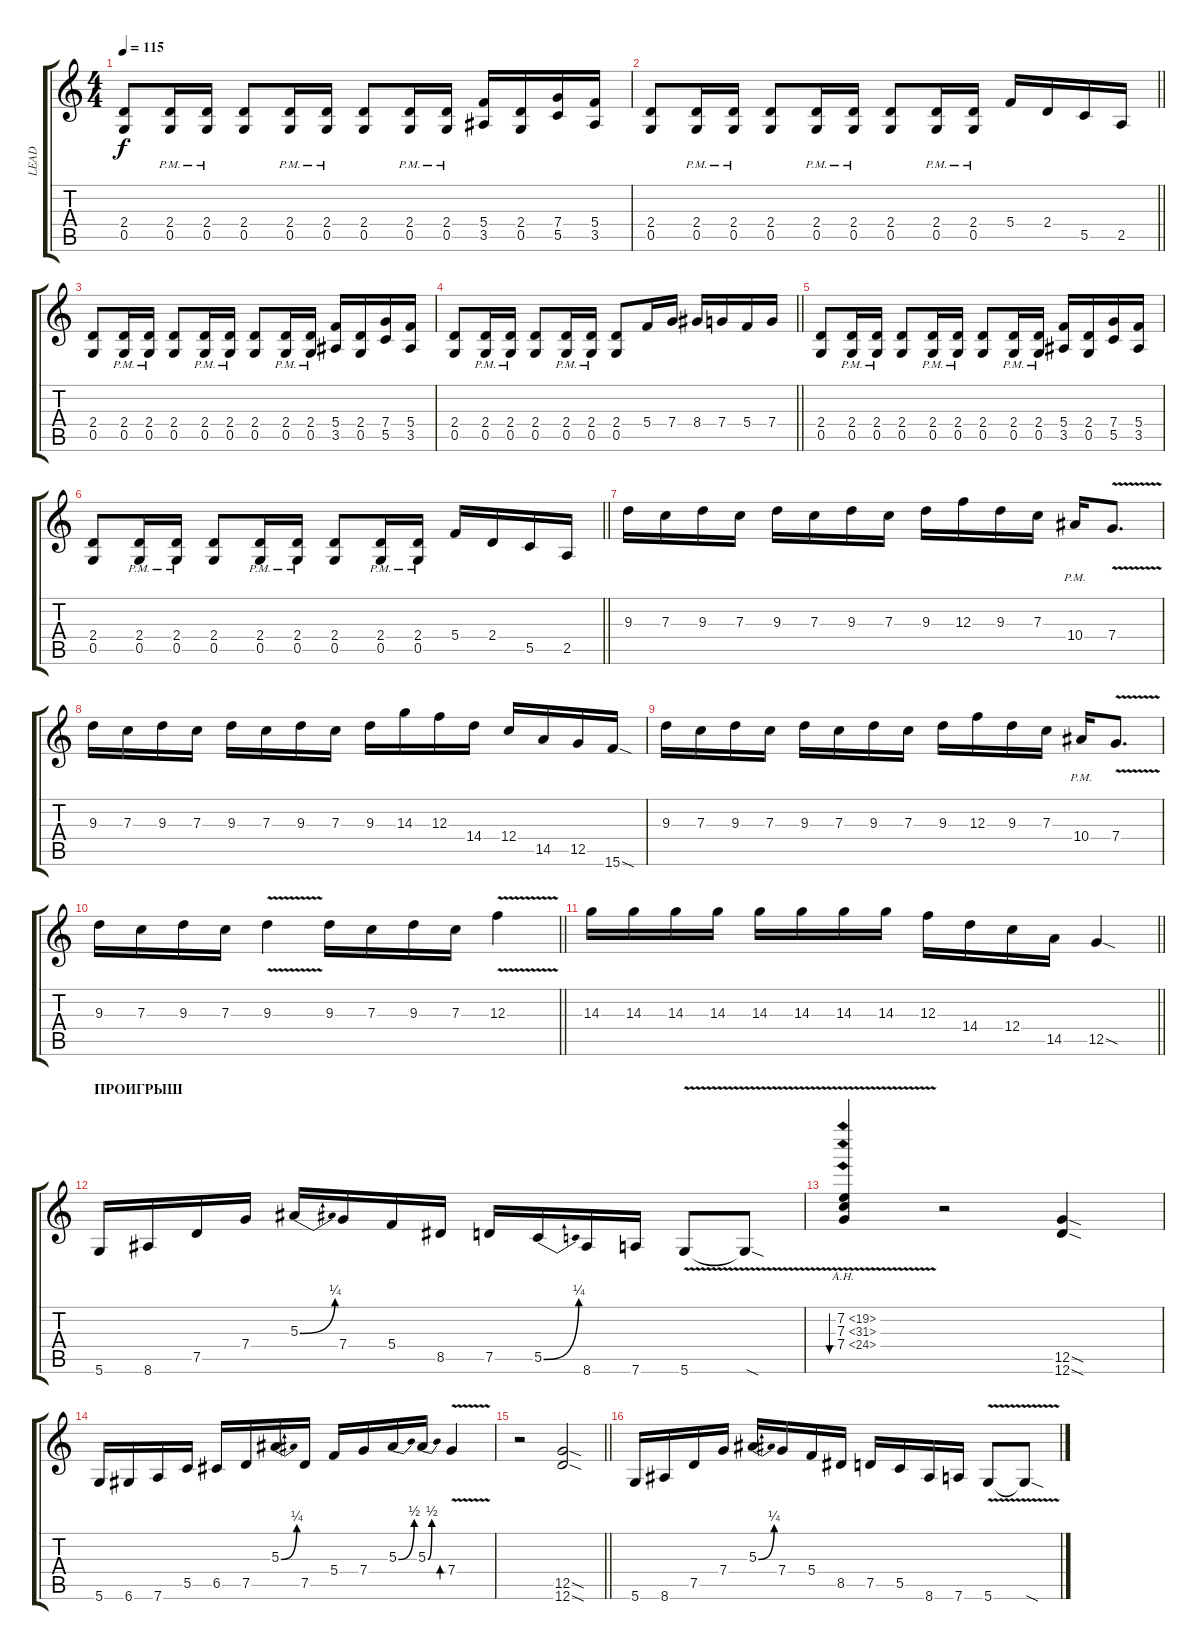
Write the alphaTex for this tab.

\track ("LEAD" "LEAD") {instrument distortionguitar}
\staff {score tabs}
\tuning (D4 A3 F3 C3 G2 D2) {hide}
\ts (4 4)
\tempo 115
\clef g2
\ks c
(2.4 0.5).8{dy f} (2.4{pm} 0.5{pm}).16 (2.4{pm} 0.5{pm}).16 (2.4 0.5).8 (2.4{pm} 0.5{pm}).16 (2.4{pm} 0.5{pm}).16 (2.4 0.5).8 (2.4{pm} 0.5{pm}).16 (2.4{pm} 0.5{pm}).16 (5.4 3.5).16 (2.4 0.5).16 (7.4 5.5).16 (5.4 3.5).16 |
\barLineRight lightlight
(2.4 0.5).8 (2.4{pm} 0.5{pm}).16 (2.4{pm} 0.5{pm}).16 (2.4 0.5).8 (2.4{pm} 0.5{pm}).16 (2.4{pm} 0.5{pm}).16 (2.4 0.5).8 (2.4{pm} 0.5{pm}).16 (2.4{pm} 0.5{pm}).16 5.4.16 2.4.16 5.5.16 2.5.16 |
(2.4 0.5).8 (2.4{pm} 0.5{pm}).16 (2.4{pm} 0.5{pm}).16 (2.4 0.5).8 (2.4{pm} 0.5{pm}).16 (2.4{pm} 0.5{pm}).16 (2.4 0.5).8 (2.4{pm} 0.5{pm}).16 (2.4{pm} 0.5{pm}).16 (5.4 3.5).16 (2.4 0.5).16 (7.4 5.5).16 (5.4 3.5).16 |
\barLineRight lightlight
(2.4 0.5).8 (2.4{pm} 0.5{pm}).16 (2.4{pm} 0.5{pm}).16 (2.4 0.5).8 (2.4{pm} 0.5{pm}).16 (2.4{pm} 0.5{pm}).16 (2.4 0.5).8 5.4.16 7.4.16 8.4.16 7.4.16 5.4.16 7.4.16 |
(2.4 0.5).8 (2.4{pm} 0.5{pm}).16 (2.4{pm} 0.5{pm}).16 (2.4 0.5).8 (2.4{pm} 0.5{pm}).16 (2.4{pm} 0.5{pm}).16 (2.4 0.5).8 (2.4{pm} 0.5{pm}).16 (2.4{pm} 0.5{pm}).16 (5.4 3.5).16 (2.4 0.5).16 (7.4 5.5).16 (5.4 3.5).16 |
\barLineRight lightlight
(2.4 0.5).8 (2.4{pm} 0.5{pm}).16 (2.4{pm} 0.5{pm}).16 (2.4 0.5).8 (2.4{pm} 0.5{pm}).16 (2.4{pm} 0.5{pm}).16 (2.4 0.5).8 (2.4{pm} 0.5{pm}).16 (2.4{pm} 0.5{pm}).16 5.4.16 2.4.16 5.5.16 2.5.16 |
9.3.16 7.3.16 9.3.16 7.3.16 9.3.16 7.3.16 9.3.16 7.3.16 9.3.16 12.3.16 9.3.16 7.3.16 10.4{pm}.16 7.4{v}.8{d} |
9.3.16 7.3.16 9.3.16 7.3.16 9.3.16 7.3.16 9.3.16 7.3.16 9.3.16 14.3.16 12.3.16 14.4.16 12.4.16 14.5.16 12.5.16 15.6{sod}.16 |
9.3.16 7.3.16 9.3.16 7.3.16 9.3.16 7.3.16 9.3.16 7.3.16 9.3.16 12.3.16 9.3.16 7.3.16 10.4{pm}.16 7.4{v}.8{d} |
\barLineRight lightlight
9.3.16 7.3.16 9.3.16 7.3.16 9.3{v}.4 9.3.16 7.3.16 9.3.16 7.3.16 12.3{v}.4 |
\barLineRight lightlight
14.3.16 14.3.16 14.3.16 14.3.16 14.3.16 14.3.16 14.3.16 14.3.16 12.3.16 14.4.16 12.4.16 14.5.16 12.5{sod}.4 |
\section ("" "ПРОИГРЫШ")
5.6.16 8.6.16 7.5.16 7.4.16 5.3{be (bend 0 0 60 1)}.16 7.4.16 5.4.16 8.5.16 7.5.16 5.5{be (bend 0 0 60 1)}.16 8.6.16 7.6.16 5.6{v}.8 5.6{sod t}.8 |
(7.2{ah 12 v} 7.3{ah 24 v} 7.4{ah 17 v}).4{bu 240} r.2 (12.5{sod} 12.6{sod}).4{volume 16} |
5.6.16 6.6.16 7.6.16 5.5.16 6.5.16 7.5.16 5.3{be (bend 0 0 60 1)}.16 7.5.16 5.4.16 7.4.16 5.3{be (bend 0 0 60 2)}.16 5.3{be (bend 0 0 60 2)}.16 7.4{v}.4{bd 480} |
\barLineRight lightlight
r.2 (12.5{sod} 12.6{sod}).2 |
5.6.16 8.6.16 7.5.16 7.4.16 5.3{be (bend 0 0 60 1)}.16 7.4.16 5.4.16 8.5.16 7.5.16 5.5.16 8.6.16 7.6.16 5.6{v}.8 5.6{sod t}.8
